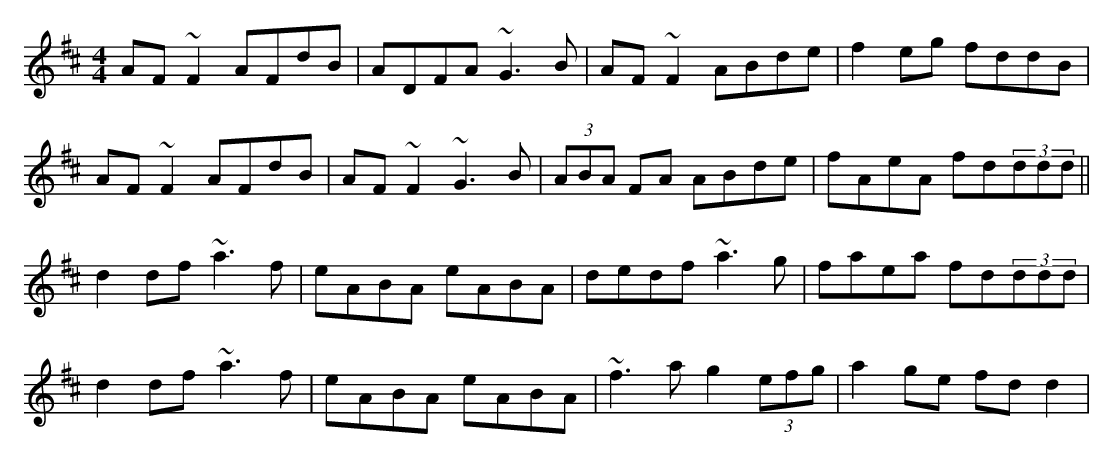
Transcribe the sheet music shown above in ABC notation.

X:1
M:4/4
K:D
AF~F2 AFdB|ADFA ~G3B|AF~F2 ABde|f2eg fddB|
AF~F2 AFdB|AF~F2 ~G3B|(3ABA FA ABde|fAeA fd(3ddd||
d2df ~a3f|eABA eABA|dedf ~a3g|faea fd(3ddd|
d2df ~a3f|eABA eABA|~f3a g2 (3efg|a2ge fdd2|
